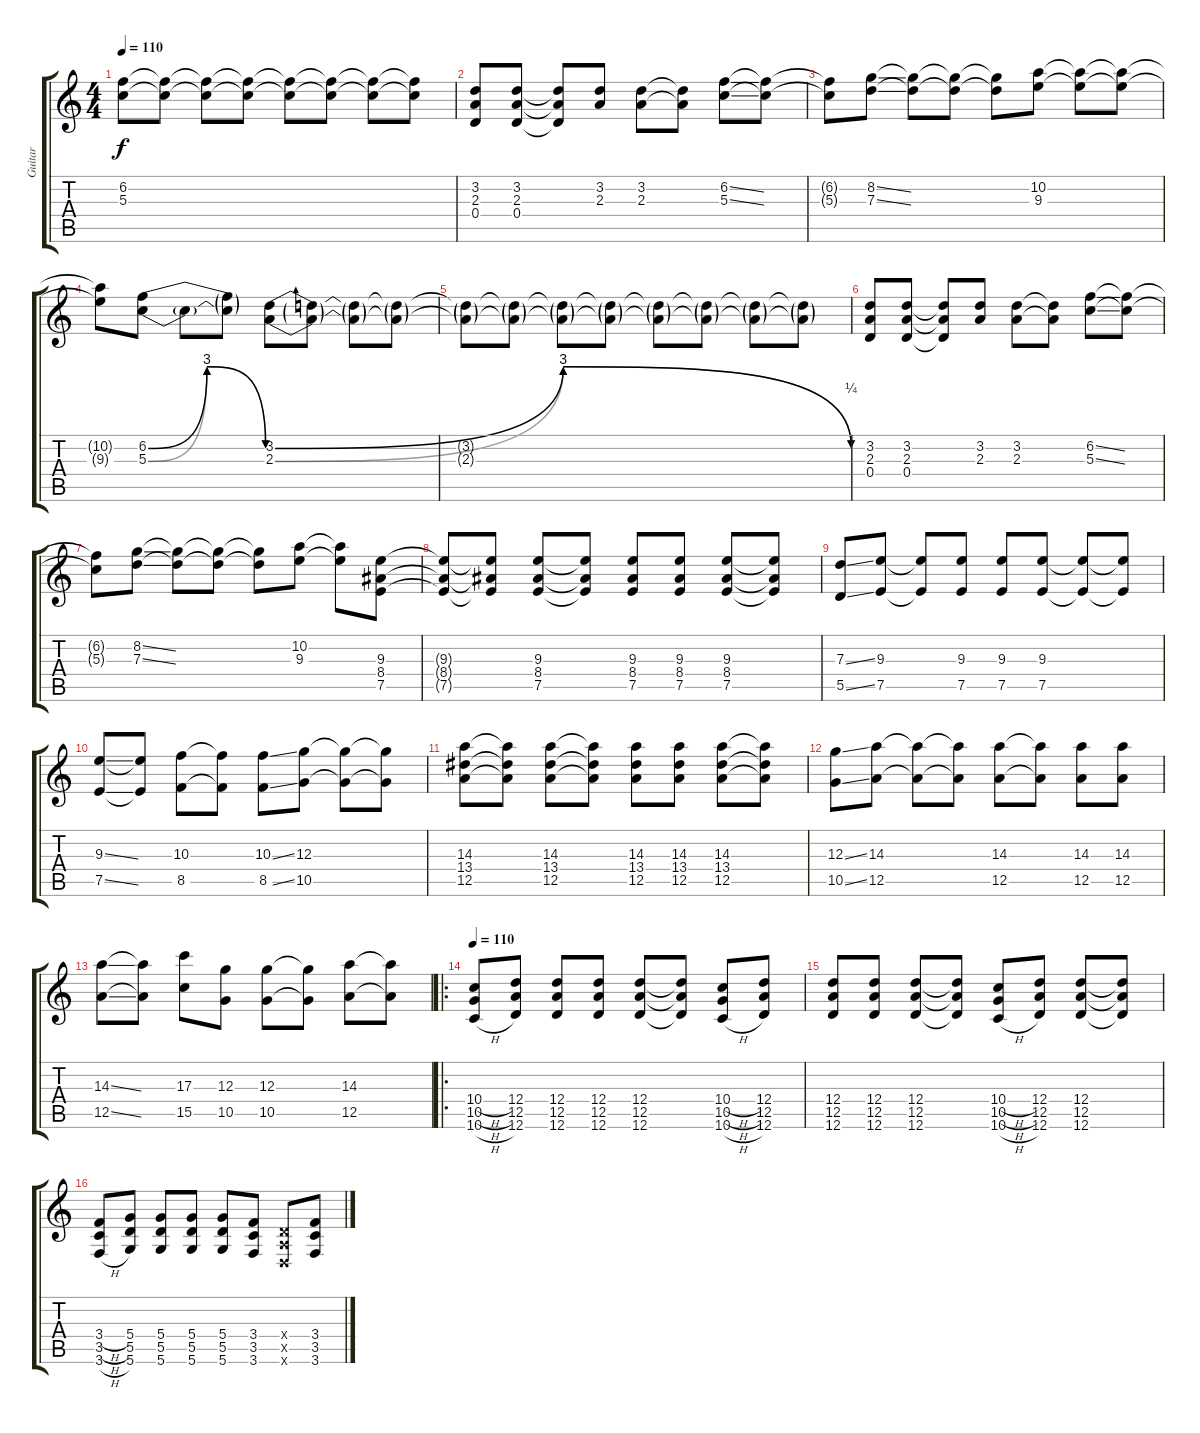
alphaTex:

\track ("Guitar" "Guitar") {instrument distortionguitar}
\staff {score tabs}
\tuning (E4 B3 G3 D3 A2 D2) {hide}
\ts (4 4)
\tempo 110
\clef g2
\ks c
(6.2{t} 5.3{t}).8{dy f} (6.2{t} 5.3{t}).8 (6.2{t} 5.3{t}).8 (6.2{t} 5.3{t}).8 (6.2{t} 5.3{t}).8 (6.2{t} 5.3{t}).8 (6.2{t} 5.3{t}).8 (6.2{t} 5.3{t}).8 |
(3.2 2.3 0.4).8 (3.2 2.3 0.4).8 (3.2{t} 2.3{t} 0.4{t}).8 (3.2 2.3).8 (3.2 2.3).8 (3.2{t} 2.3{t}).8 (6.2{ss} 5.3{ss}).8 (6.2{t} 5.3{t}).8 |
(6.2{t} 5.3{t}).8 (8.2{ss} 7.3{ss}).8 (8.2{t} 7.3{t}).8 (8.2{t} 7.3{t}).8 (8.2{t} 7.3{t}).8 (10.2 9.3).8 (10.2{t} 9.3{t}).8 (10.2{t} 9.3{t}).8 |
(10.2{t} 9.3{t}).8 (6.2{be (bendrelease 0 0 30 12 30 12 60 0)} 5.3{be (bendrelease 0 0 30 12 30 12 60 0)}).8 5.3{t}.8 (6.2{t} 5.3{t}).8 (3.2{be (bendrelease 0 0 30 12 30 12 60 1)} 2.3{be (bendrelease 0 0 30 12 30 12 60 0)}).8 (3.2{t} 2.3{t}).8 (3.2{t} 2.3{t}).8 (3.2{t} 2.3{t}).8 |
(3.2{t} 2.3{t}).8 (3.2{t} 2.3{t}).8 (3.2{t} 2.3{t}).8 (3.2{t} 2.3{t}).8 (3.2{t} 2.3{t}).8 (3.2{t} 2.3{t}).8 (3.2{t} 2.3{t}).8 (3.2{t} 2.3{t}).8 |
(3.2 2.3 0.4).8 (3.2 2.3 0.4).8 (3.2{t} 2.3{t} 0.4{t}).8 (3.2 2.3).8 (3.2 2.3).8 (3.2{t} 2.3{t}).8 (6.2{ss} 5.3{ss}).8 (6.2{t} 5.3{t}).8 |
(6.2{t} 5.3{t}).8 (8.2{ss} 7.3{ss}).8 (8.2{t} 7.3{t}).8 (8.2{t} 7.3{t}).8 (8.2{t} 7.3{t}).8 (10.2 9.3).8 (10.2{t} 9.3{t}).8 (9.3 8.4 7.5).8 |
(9.3{t} 8.4{t} 7.5{t}).8 (9.3{t} 8.4{t} 7.5{t}).8 (9.3 8.4 7.5).8 (9.3{t} 8.4{t} 7.5{t}).8 (9.3 8.4 7.5).8 (9.3 8.4 7.5).8 (9.3 8.4 7.5).8 (9.3{t} 8.4{t} 7.5{t}).8 |
(7.3{ss} 5.5{ss}).8 (9.3 7.5).8 (9.3{t} 7.5{t}).8 (9.3 7.5).8 (9.3 7.5).8 (9.3 7.5).8 (9.3{t} 7.5{t}).8 (9.3{t} 7.5{t}).8 |
(9.3{ss} 7.5{ss}).8 (9.3{t} 7.5{t}).8 (10.3 8.5).8 (10.3{t} 8.5{t}).8 (10.3{ss} 8.5{ss}).8 (12.3 10.5).8 (12.3{t} 10.5{t}).8 (12.3{t} 10.5{t}).8 |
(14.3 13.4 12.5).8 (14.3{t} 13.4{t} 12.5{t}).8 (14.3 13.4 12.5).8 (14.3{t} 13.4{t} 12.5{t}).8 (14.3 13.4 12.5).8 (14.3 13.4 12.5).8 (14.3 13.4 12.5).8 (14.3{t} 13.4{t} 12.5{t}).8 |
(12.3{ss} 10.5{ss}).8 (14.3 12.5).8 (14.3{t} 12.5{t}).8 (14.3{t} 12.5{t}).8 (14.3 12.5).8 (14.3{t} 12.5{t}).8 (14.3 12.5).8 (14.3 12.5).8 |
(14.3{ss} 12.5{ss}).8 (14.3{t} 12.5{t}).8 (17.3 15.5).8 (12.3 10.5).8 (12.3 10.5).8 (12.3{t} 10.5{t}).8 (14.3 12.5).8 (14.3{t} 12.5{t}).8 |
\ro
\tempo 110
(10.4{h} 10.5{h} 10.6{h}).8{instrument distortionguitar} (12.4 12.5 12.6).8 (12.4 12.5 12.6).8 (12.4 12.5 12.6).8 (12.4 12.5 12.6).8 (12.4{t} 12.5{t} 12.6{t}).8 (10.4{h} 10.5{h} 10.6{h}).8 (12.4 12.5 12.6).8 |
(12.4 12.5 12.6).8 (12.4 12.5 12.6).8 (12.4 12.5 12.6).8 (12.4{t} 12.5{t} 12.6{t}).8 (10.4{h} 10.5{h} 10.6{h}).8 (12.4 12.5 12.6).8 (12.4 12.5 12.6).8 (12.4{t} 12.5{t} 12.6{t}).8 |
(3.4{h} 3.5{h} 3.6{h}).8 (5.4 5.5 5.6).8 (5.4 5.5 5.6).8 (5.4 5.5 5.6).8 (5.4 5.5 5.6).8 (3.4 3.5 3.6).8 (0.4{x} 0.5{x} 0.6{x}).8 (3.4 3.5 3.6).8
